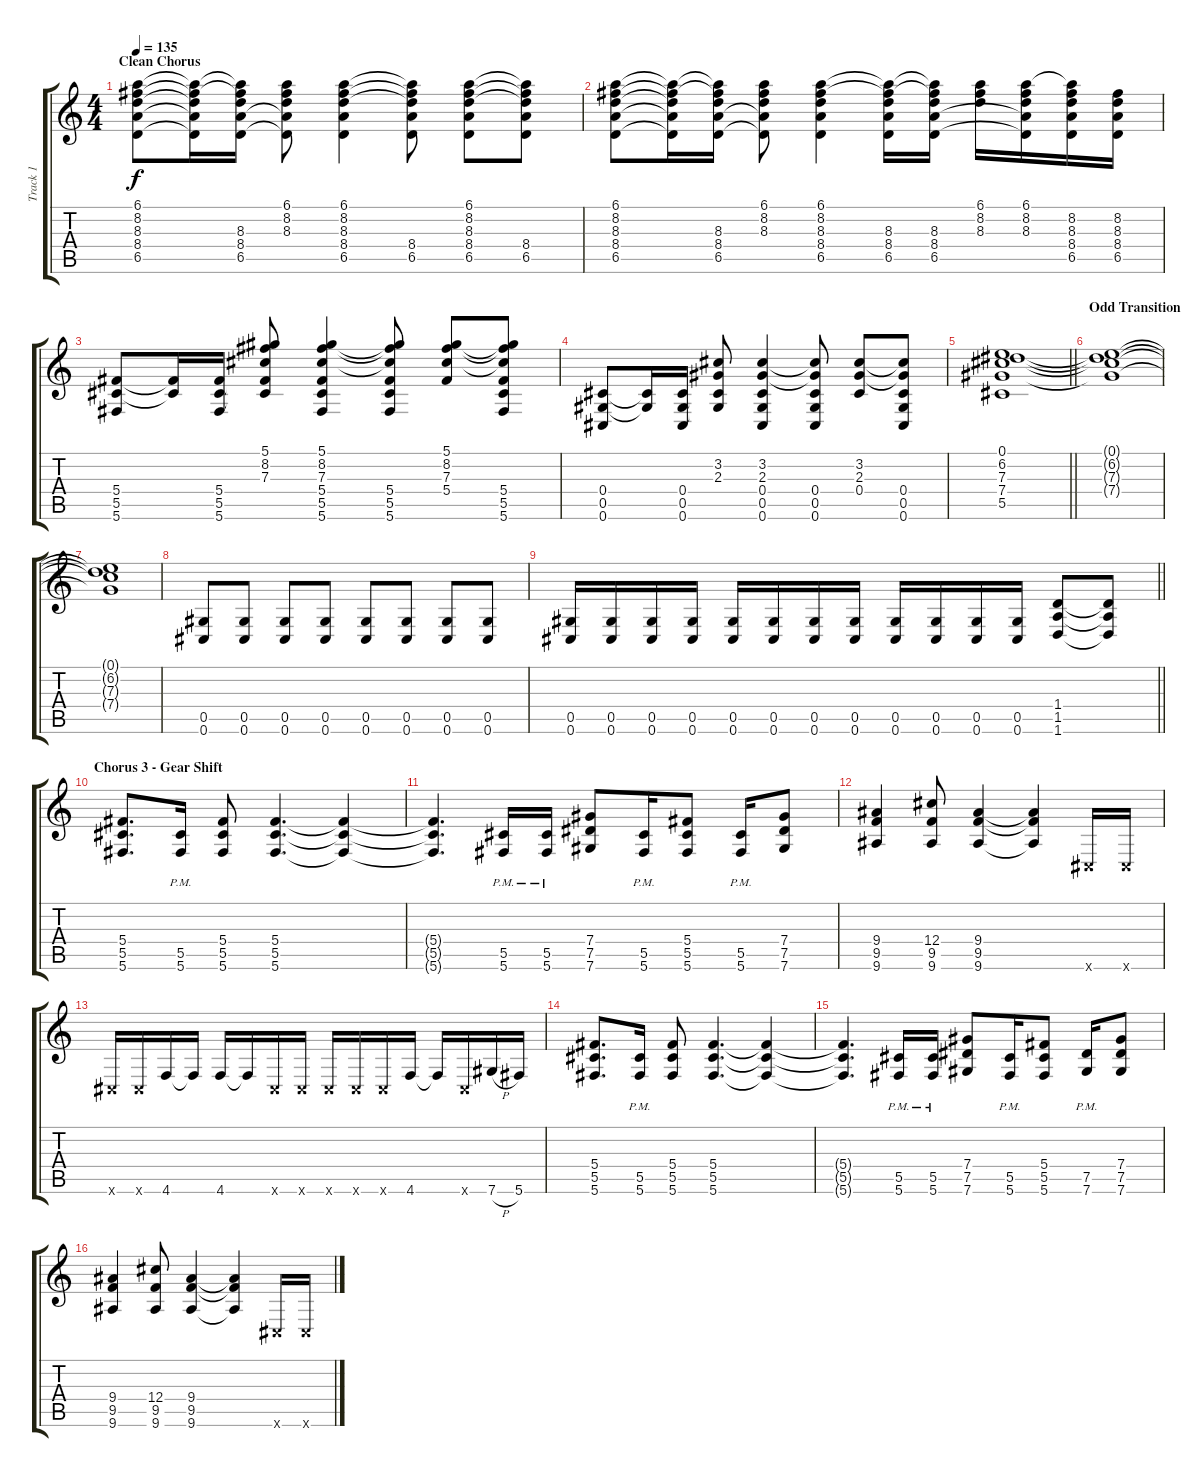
\track ("Track 1" "Track 1") {instrument overdrivenguitar}
\staff {score tabs}
\tuning (Eb4 Bb3 Gb3 Db3 Ab2 Db2) {hide}
\ts (4 4)
\section ("" "Clean Chorus")
\tempo 135
\clef g2
\ks c
(6.1 8.2 8.3 8.4 6.5).8{dy f instrument electricguitarjazz} (6.1{t} 8.2{t} 8.3{t} 8.4{t} 6.5{t}).16 (6.1{t} 8.2{t} 8.3 8.4 6.5).16 (6.1 8.2 8.3 8.4{t} 6.5{t}).8 (6.1 8.2 8.3 8.4 6.5).4 (6.1{t} 8.2{t} 8.3{t} 8.4 6.5).8 (6.1 8.2 8.3 8.4 6.5).8 (6.1{t} 8.2{t} 8.3{t} 8.4 6.5).8 |
(6.1 8.2 8.3 8.4 6.5).8 (6.1{t} 8.2{t} 8.3{t} 8.4{t} 6.5{t}).16 (6.1{t} 8.2{t} 8.3 8.4 6.5).16 (6.1 8.2 8.3 8.4{t} 6.5{t}).8 (6.1 8.2 8.3 8.4 6.5).4 (6.1{t} 8.2{t} 8.3 8.4 6.5).16 (6.1{t} 8.2{t} 8.3 8.4 6.5).16 (6.1 8.2 8.3).16 (6.1 8.2 8.3 8.4{t} 6.5{t}).16 (6.1{t} 8.2 8.3 8.4 6.5).16 (8.2 8.3 8.4 6.5).16 |
(5.4 5.5 5.6).8 (5.4{t} 5.5{t}).16 (5.4 5.5 5.6).16 (5.1 8.2 7.3 5.4{t} 5.5{t}).8 (5.1 8.2 7.3 5.4 5.5 5.6).4 (5.1{t} 8.2{t} 7.3{t} 5.4 5.5 5.6).8 (5.1 8.2 7.3 5.4).8 (5.1{t} 8.2{t} 7.3{t} 5.4 5.5 5.6).8 |
(0.4 0.5 0.6).8 (0.4{t} 0.5{t}).16 (0.4 0.5 0.6).16 (3.2 2.3 0.4{t} 0.5{t}).8 (3.2 2.3 0.4 0.5 0.6).4 (3.2{t} 2.3{t} 0.4 0.5 0.6).8 (3.2 2.3 0.4).8 (3.2{t} 2.3{t} 0.4 0.5 0.6).8 |
\barLineRight lightlight
(0.1 6.2 7.3 7.4 5.5).1 |
\section ("" "Odd Transition")
(0.1{t} 6.2{t} 7.3{t} 7.4{t}).1 |
(0.1{t} 6.2{t} 7.3{t} 7.4{t}).1 |
(0.5 0.6).8{volume 8 instrument overdrivenguitar} (0.5 0.6).8{volume 13} (0.5 0.6).8 (0.5 0.6).8 (0.5 0.6).8 (0.5 0.6).8 (0.5 0.6).8 (0.5 0.6).8 |
\barLineRight lightlight
(0.5 0.6).16 (0.5 0.6).16 (0.5 0.6).16 (0.5 0.6).16 (0.5 0.6).16 (0.5 0.6).16 (0.5 0.6).16 (0.5 0.6).16 (0.5 0.6).16 (0.5 0.6).16 (0.5 0.6).16 (0.5 0.6).16 (1.4 1.5 1.6).8 (1.4{t} 1.5{t} 1.6{t}).8 |
\section ("" "Chorus 3 - Gear Shift")
(5.4 5.5 5.6).8{d instrument overdrivenguitar} (5.5{pm} 5.6{pm}).16 (5.4 5.5 5.6).8 (5.4 5.5 5.6).4{d} (5.4{t} 5.5{t} 5.6{t}).4 |
(5.4{t} 5.5{t} 5.6{t}).4{d} (5.5{pm} 5.6{pm}).16 (5.5{pm} 5.6{pm}).16 (7.4 7.5 7.6).8 (5.5{pm} 5.6{pm}).16 (5.4 5.5 5.6).8 (5.5{pm} 5.6{pm}).16 (7.4 7.5 7.6).8 |
(9.4 9.5 9.6).4 (12.4 9.5 9.6).8 (9.4 9.5 9.6).4 (9.4{t} 9.5{t} 9.6{t}).4 0.6{x}.16 0.6{x}.16 |
0.6{x}.16 0.6{x}.16 4.6.16 4.6{t}.16 4.6.16 4.6{t}.16 0.6{x}.16 0.6{x}.16 0.6{x}.16 0.6{x}.16 0.6{x}.16 4.6.16 4.6{t}.16 0.6{x}.16 7.6{h}.16 5.6.16 |
(5.4 5.5 5.6).8{d} (5.5{pm} 5.6{pm}).16 (5.4 5.5 5.6).8 (5.4 5.5 5.6).4{d} (5.4{t} 5.5{t} 5.6{t}).4 |
(5.4{t} 5.5{t} 5.6{t}).4{d} (5.5{pm} 5.6{pm}).16 (5.5{pm} 5.6{pm}).16 (7.4 7.5 7.6).8 (5.5{pm} 5.6{pm}).16 (5.4 5.5 5.6).8 (7.5{pm} 7.6{pm}).16 (7.4 7.5 7.6).8 |
(9.4 9.5 9.6).4 (12.4 9.5 9.6).8 (9.4 9.5 9.6).4 (9.4{t} 9.5{t} 9.6{t}).4 0.6{x}.16 0.6{x}.16
